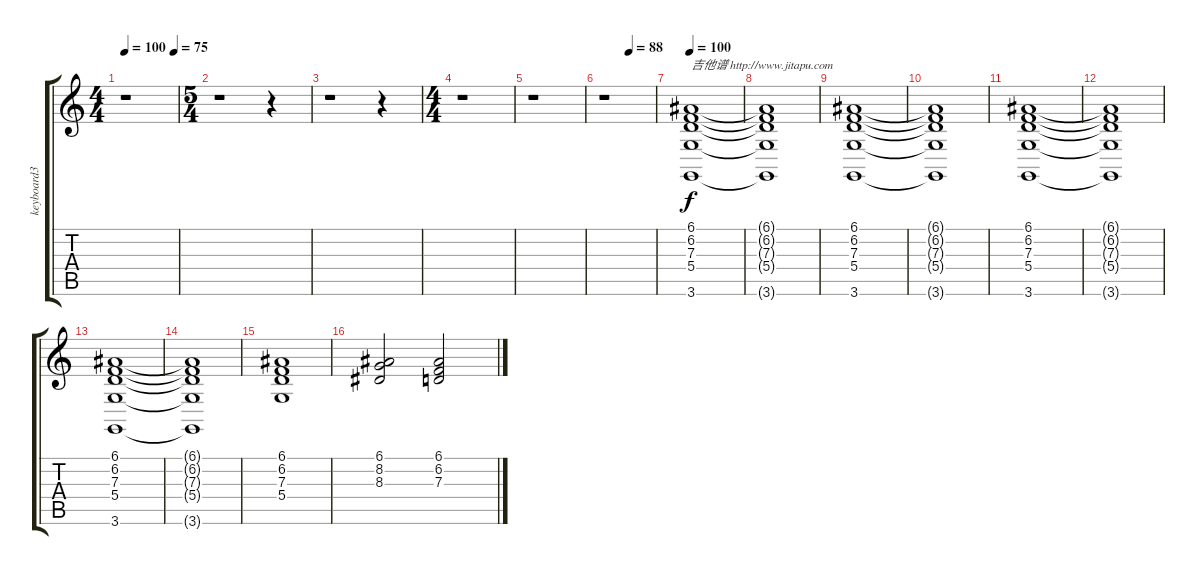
\track ("keyboard3" "keyboard3") {instrument synthstrings2}
\staff {score tabs}
\tuning (E4 B3 G3 D3 A2 E2) {hide}
\ts (4 4)
\tempo 100
\tempo (75 0.9375)
\tempo 100
\clef g2
\ks c
r.1{dy f instrument synthstrings2} |
\ts (5 4)
r.1 r.4 |
r.1 r.4 |
\ts (4 4)
r.1 |
r.1 |
\tempo (88 0.5)
r.1 |
\tempo 100
(6.1 6.2 7.3 5.4 3.6).1{txt "吉他谱 http://www.jitapu.com"} |
(6.1{t} 6.2{t} 7.3{t} 5.4{t} 3.6{t}).1 |
(6.1 6.2 7.3 5.4 3.6).1 |
(6.1{t} 6.2{t} 7.3{t} 5.4{t} 3.6{t}).1 |
(6.1 6.2 7.3 5.4 3.6).1 |
(6.1{t} 6.2{t} 7.3{t} 5.4{t} 3.6{t}).1 |
(6.1 6.2 7.3 5.4 3.6).1 |
(6.1{t} 6.2{t} 7.3{t} 5.4{t} 3.6{t}).1 |
(6.1 6.2 7.3 5.4).1 |
(6.1 8.2 8.3).2 (6.1 6.2 7.3).2
